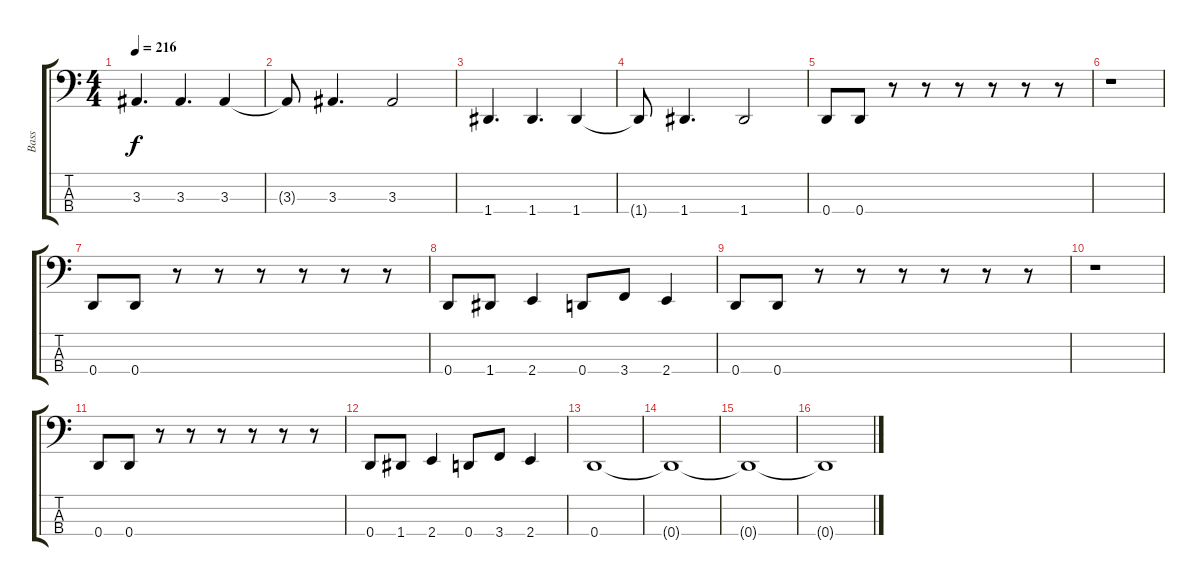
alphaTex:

\track ("Bass" "Bass") {instrument electricbasspick}
\staff {score tabs}
\tuning (F2 C2 G1 D1) {hide}
\ts (4 4)
\tempo 216
\clef f4
\ks c
3.3.4{d dy f} 3.3.4{d} 3.3.4 |
3.3{t}.8 3.3.4{d} 3.3.2 |
1.4.4{d} 1.4.4{d} 1.4.4 |
1.4{t}.8 1.4.4{d} 1.4.2 |
0.4.8 0.4.8 r.8 r.8 r.8 r.8 r.8 r.8 |
r.1 |
0.4.8 0.4.8 r.8 r.8 r.8 r.8 r.8 r.8 |
0.4.8 1.4.8 2.4.4 0.4.8 3.4.8 2.4.4 |
0.4.8 0.4.8 r.8 r.8 r.8 r.8 r.8 r.8 |
r.1 |
0.4.8 0.4.8 r.8 r.8 r.8 r.8 r.8 r.8 |
0.4.8 1.4.8 2.4.4 0.4.8 3.4.8 2.4.4 |
0.4.1 |
0.4{t}.1 |
0.4{t}.1 |
0.4{t}.1
